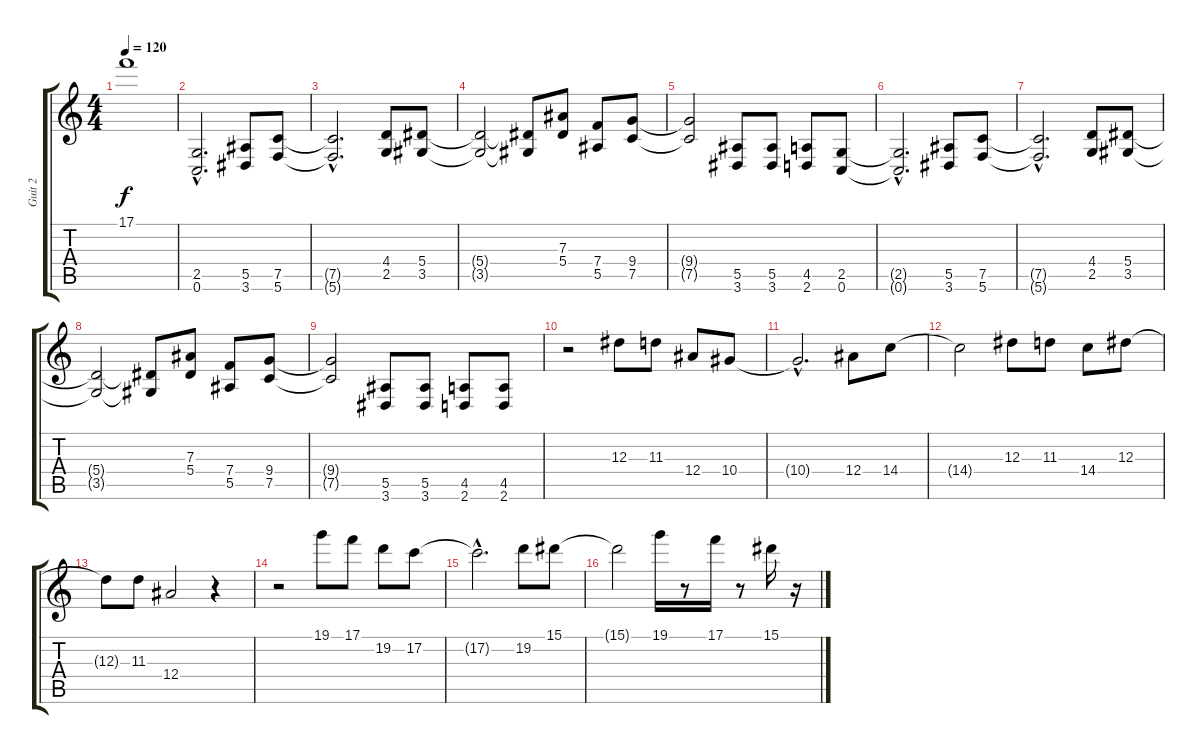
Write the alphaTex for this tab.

\track ("Guit 2" "Guit 2") {instrument distortionguitar}
\staff {score tabs}
\tuning (C4 G3 Eb3 Bb2 F2 C2) {hide}
\ts (4 4)
\tempo 120
\clef g2
\ks c
17.1{t}.1{dy f} |
(2.5{hac} 0.6{hac}).2{d} (5.5 3.6).8 (7.5 5.6).8 |
(7.5{hac t} 5.6{hac t}).2{d} (4.4 2.5).8 (5.4 3.5).8 |
(5.4{t} 3.5{t}).2 (5.4{t} 3.5{t}).8 (7.3 5.4).8 (7.4 5.5).8 (9.4 7.5).8 |
(9.4{t} 7.5{t}).2 (5.5 3.6).8 (5.5 3.6).8 (4.5 2.6).8 (2.5 0.6).8 |
(2.5{hac t} 0.6{hac t}).2{d} (5.5 3.6).8 (7.5 5.6).8 |
(7.5{hac t} 5.6{hac t}).2{d} (4.4 2.5).8 (5.4 3.5).8 |
(5.4{t} 3.5{t}).2 (5.4{t} 3.5{t}).8 (7.3 5.4).8 (7.4 5.5).8 (9.4 7.5).8 |
(9.4{t} 7.5{t}).2 (5.5 3.6).8 (5.5 3.6).8 (4.5 2.6).8 (4.5 2.6).8 |
r.2 12.3.8 11.3.8 12.4.8 10.4.8 |
10.4{hac t}.2{d} 12.4.8 14.4.8 |
14.4{t}.2 12.3.8 11.3.8 14.4.8 12.3.8 |
12.3{t}.8 11.3.8 12.4.2 r.4 |
r.2 19.1.8 17.1.8 19.2.8 17.2.8 |
17.2{hac t}.2{d} 19.2.8 15.1.8 |
15.1{t}.2 19.1.16 r.8 17.1.16 r.8 15.1.16 r.16
